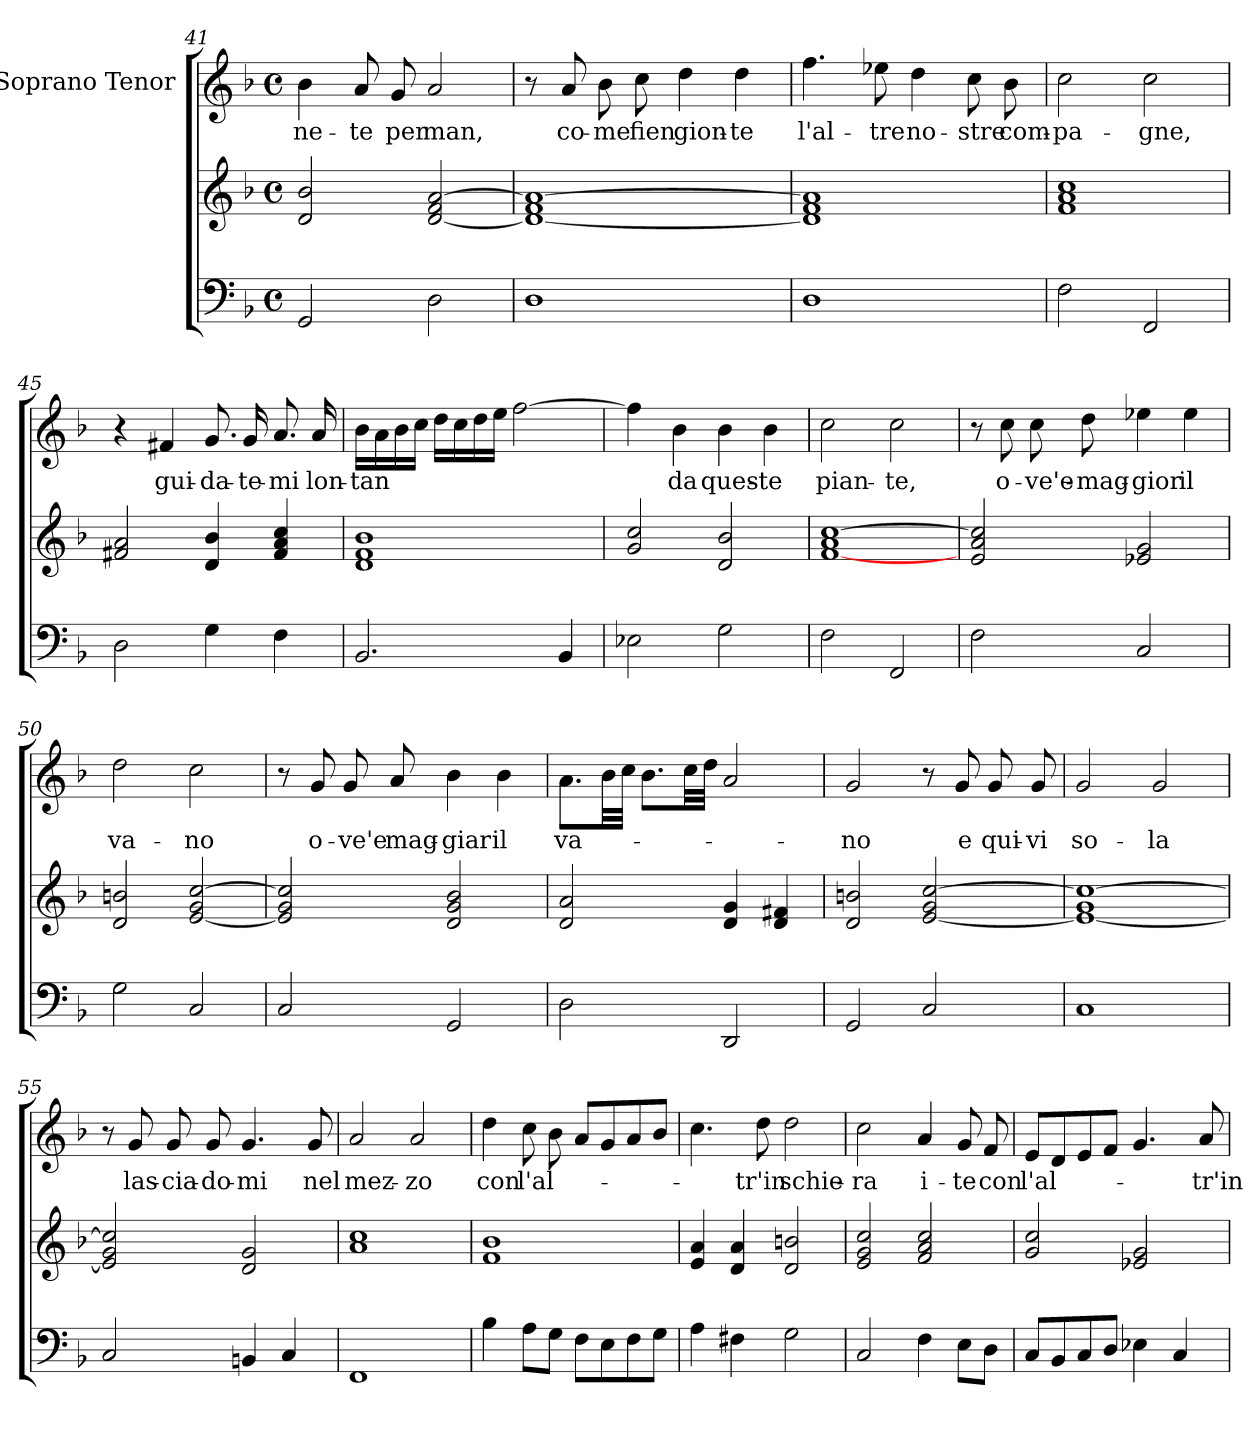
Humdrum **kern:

**kern	**kern	**kern	**text
*part2	*part2	*part1	*part1
*staff3	*staff2	*staff1	*staff1
*	*	*I"Soprano Tenor	*
!!LO:LB:g=z
*clefF4	*clefG2	*clefG2	*
*k[b-]	*k[b-]	*k[b-]	*
*F:	*F:	*F:	*
*M4/4	*M4/4	*M4/4	*
*met(c)	*met(c)	*met(c)	*
=41	=41	=41	=41
2GG/	2d/ 2b-/	4b-\	-ne-
.	.	8a/	-te
.	.	8g/	per
2D\	[2d/ 2f/ [2a/	2a/	man,
=42	=42	=42	=42
1D	1d_ 1f 1a_	8r	.
.	.	8a/	co-
.	.	8b-\	-me
.	.	8cc\	fien
.	.	4dd\	gion-
.	.	4dd\	-te
=43	=43	=43	=43
1D	1d] 1f 1a]	4.ff\	l'al-
.	.	8ee-X\	-tre
.	.	4dd\	no-
.	.	8cc\	-stre
.	.	8b-\	com-
=44	=44	=44	=44
2F\	1f 1a 1cc	2cc\	-pa-
2FF/	.	2cc\	-gne,
=45	=45	=45	=45
2D\	2f#X/ 2a/	4r	.
.	.	4f#X/	gui-
4G\	4d/ 4b-/	8.g/	-da-
.	.	16g/	-te-
4F\	4f#/ 4a/ 4cc/	8.a/	-mi
.	.	16a/	lon-
!!LO:LB:g=z
=46	=46	=46	=46
2.BB-/	1d 1f 1b-	16b-\LL	-tan
.	.	16a\	.
.	.	16b-\	.
.	.	16cc\JJ	.
.	.	16dd\LL	.
.	.	16cc\	.
.	.	16dd\	.
.	.	16ee\JJ	.
.	.	[2ff\	.
4BB-/	.	.	.
=47	=47	=47	=47
2E-X\	2g/ 2cc/	4ff\]	.
.	.	4b-\	da
2G\	2d/ 2b-/	4b-\	ques-
.	.	4b-\	-te
=48	=48	=48	=48
2F\	[1f 1a [1cc	2cc\	pian-
2FF/	.	2cc\	-te,
=49	=49	=49	=49
2F\	2e/ 2a/ 2cc/]	8r	.
.	.	8cc\	o-
.	.	8cc\	-ve'e-
.	.	8dd\	-mag-
2C/	2e-X/ 2g/	4ee-X\	-gior
.	.	4ee-\	il
=50	=50	=50	=50
2G\	2d/ 2bn/	2dd\	va-
2C/	[2e/ 2g/ [2cc/	2cc\	-no
!!LO:PB:g=z
=51	=51	=51	=51
2C/	2e/] 2g/ 2cc/]	8r	.
.	.	8g/	o-
.	.	8g/	-ve'e
.	.	8a/	mag-
2GG/	2d/ 2g/ 2b-/	4b-\	-giar
.	.	4b-\	il
=52	=52	=52	=52
2D\	2d/ 2a/	8.a\L	va-
.	.	32b-\LL	.
.	.	32cc\JJJ	.
.	.	8.b-\L	.
.	.	32cc\LL	.
.	.	32dd\JJJ	.
2DD/	4d/ 4g/	2a/	.
.	4d/ 4f#X/	.	.
=53	=53	=53	=53
2GG/	2d/ 2bn/	2g/	-no
2C/	[2e/ 2g/ [2cc/	8r	.
.	.	8g/	e
.	.	8g/	qui-
.	.	8g/	-vi
=54	=54	=54	=54
1C	1e_ 1g 1cc_	2g/	so-
.	.	2g/	-la
!!LO:LB:g=z
=55	=55	=55	=55
2C/	2e/] 2g/ 2cc/]	8r	.
.	.	8g/	las-
.	.	8g/	-cia-
.	.	8g/	-do-
4BBn/	2d/ 2g/	4.g/	-mi
4C/	.	.	.
.	.	8g/	nel
=56	=56	=56	=56
1FF	1a 1cc	2a/	mez-
.	.	2a/	-zo
=57	=57	=57	=57
4B-\	1f 1b-	4dd\	con
8A\L	.	8cc\	l'al-
8G\J	.	8b-\	.
8F\L	.	8a/L	.
8E\	.	8g/	.
8F\	.	8a/	.
8G\J	.	8b-/J	.
=58	=58	=58	=58
4A\	4e/ 4a/	4.cc\	.
4F#X\	4d/ 4a/	.	.
.	.	8dd\	-tr'in
2G\	2d/ 2bn/	2dd\	schie-
=59	=59	=59	=59
2C/	2e/ 2g/ 2cc/	2cc\	-ra
4F\	2f/ 2a/ 2cc/	4a/	i-
8E\L	.	8g/	-te
8D\J	.	8f/	con
!!LO:LB:g=z
=60	=60	=60	=60
8C/L	2g/ 2cc/	8e/L	l'al-
8BB-/	.	8d/	.
8C/	.	8e/	.
8D/J	.	8f/J	.
4E-X\	2e-X/ 2g/	4.g/	.
4C/	.	.	.
.	.	8a/	-tr'in
=	=	=	=
*-	*-	*-	*-
